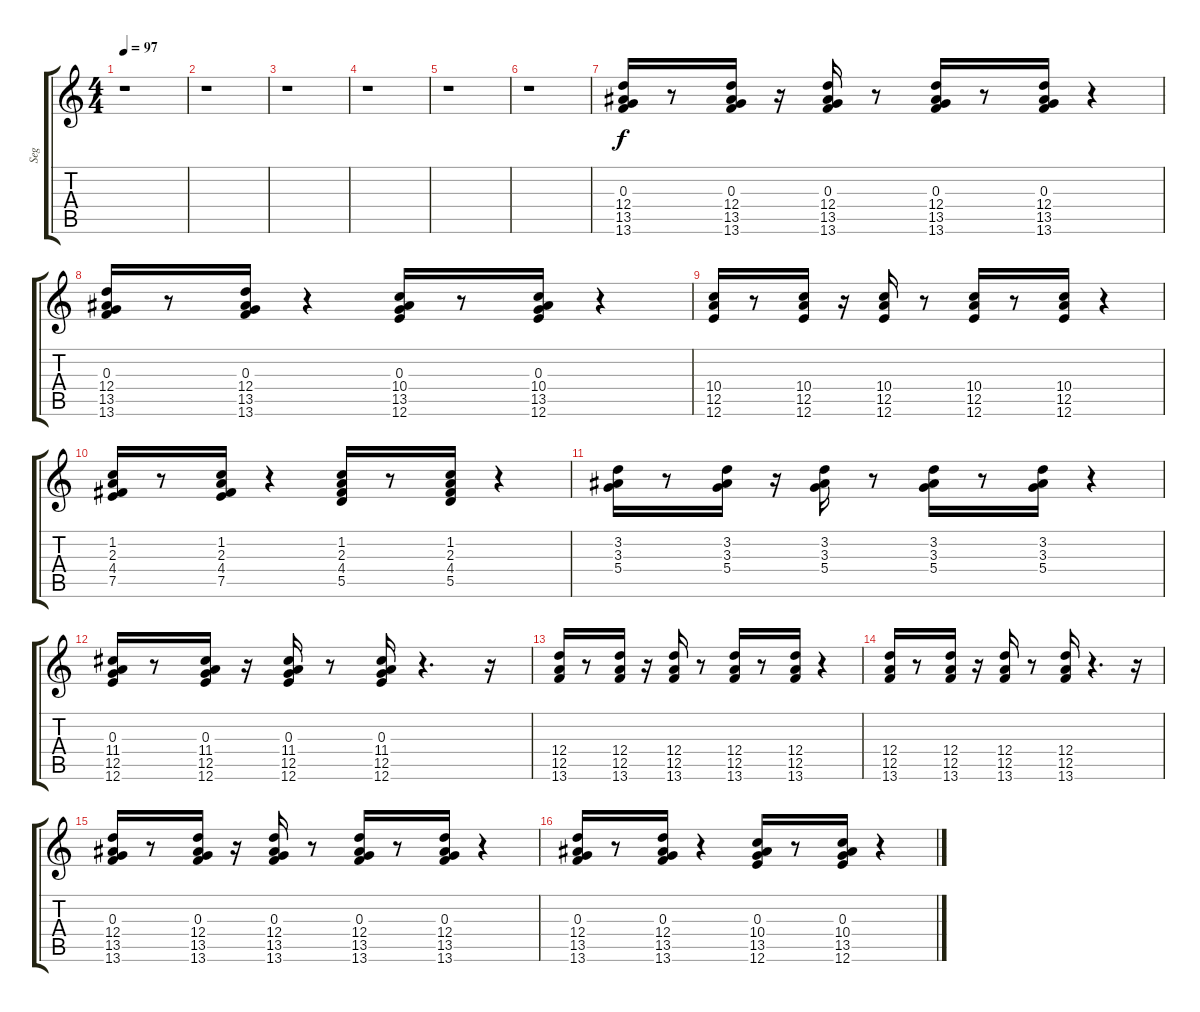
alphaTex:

\track ("Seg" "Seg") {instrument synthbass1}
\staff {score tabs}
\tuning (E4 B3 G3 D3 A2 E2) {hide}
\ts (4 4)
\tempo 97
\clef g2
\ks c
r.1{dy f} |
r.1 |
r.1 |
r.1 |
r.1 |
r.1 |
(0.3 12.4 13.5 13.6).16 r.8 (0.3 12.4 13.5 13.6).16 r.16 (0.3 12.4 13.5 13.6).16 r.8 (0.3 12.4 13.5 13.6).16 r.8 (0.3 12.4 13.5 13.6).16 r.4 |
(0.3 12.4 13.5 13.6).16 r.8 (0.3 12.4 13.5 13.6).16 r.4 (0.3 10.4 13.5 12.6).16 r.8 (0.3 10.4 13.5 12.6).16 r.4 |
(10.4 12.5 12.6).16 r.8 (10.4 12.5 12.6).16 r.16 (10.4 12.5 12.6).16 r.8 (10.4 12.5 12.6).16 r.8 (10.4 12.5 12.6).16 r.4 |
(1.2 2.3 4.4 7.5).16 r.8 (1.2 2.3 4.4 7.5).16 r.4 (1.2 2.3 4.4 5.5).16 r.8 (1.2 2.3 4.4 5.5).16 r.4 |
(3.2 3.3 5.4).16 r.8 (3.2 3.3 5.4).16 r.16 (3.2 3.3 5.4).16 r.8 (3.2 3.3 5.4).16 r.8 (3.2 3.3 5.4).16 r.4 |
(0.3 11.4 12.5 12.6).16 r.8 (0.3 11.4 12.5 12.6).16 r.16 (0.3 11.4 12.5 12.6).16 r.8 (0.3 11.4 12.5 12.6).16 r.4{d} r.16 |
(12.4 12.5 13.6).16 r.8 (12.4 12.5 13.6).16 r.16 (12.4 12.5 13.6).16 r.8 (12.4 12.5 13.6).16 r.8 (12.4 12.5 13.6).16 r.4 |
(12.4 12.5 13.6).16 r.8 (12.4 12.5 13.6).16 r.16 (12.4 12.5 13.6).16 r.8 (12.4 12.5 13.6).16 r.4{d} r.16 |
(0.3 12.4 13.5 13.6).16 r.8 (0.3 12.4 13.5 13.6).16 r.16 (0.3 12.4 13.5 13.6).16 r.8 (0.3 12.4 13.5 13.6).16 r.8 (0.3 12.4 13.5 13.6).16 r.4 |
(0.3 12.4 13.5 13.6).16 r.8 (0.3 12.4 13.5 13.6).16 r.4 (0.3 10.4 13.5 12.6).16 r.8 (0.3 10.4 13.5 12.6).16 r.4
